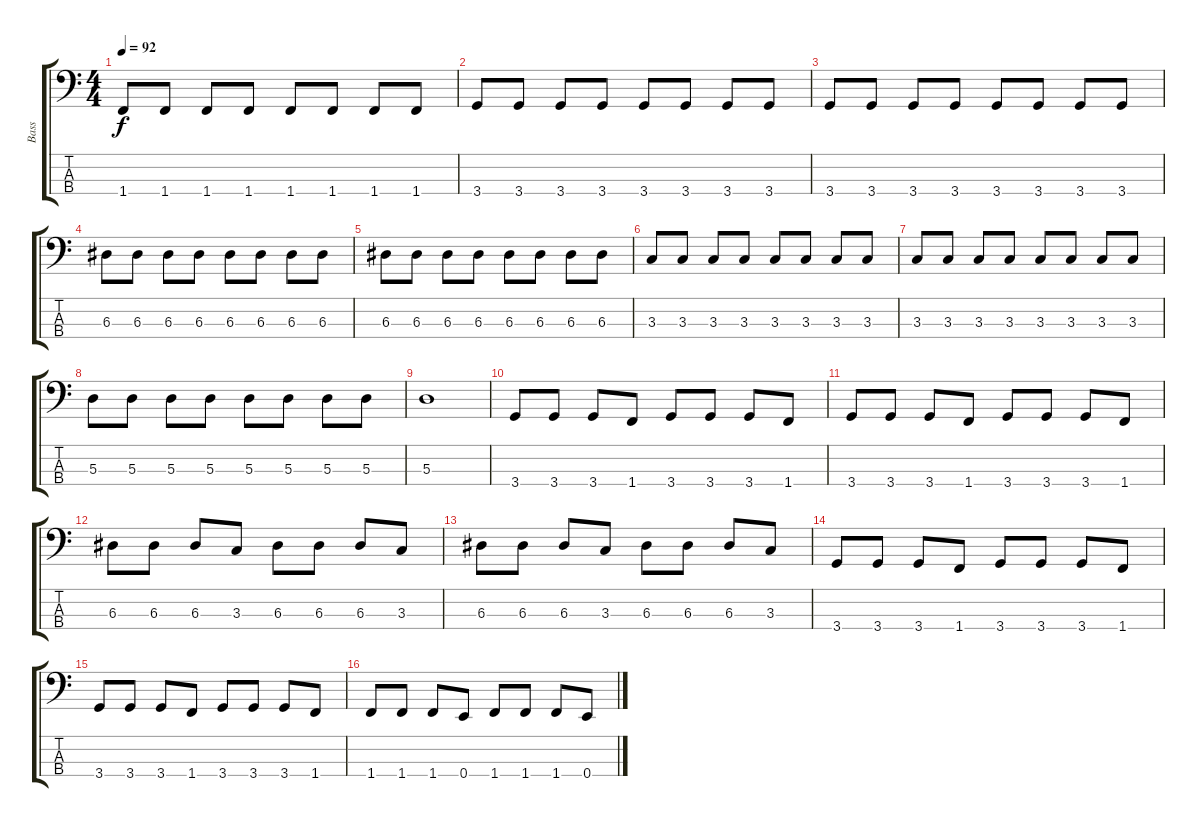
\track ("Bass" "Bass") {instrument electricbassfinger}
\staff {score tabs}
\tuning (G2 D2 A1 E1) {hide}
\ts (4 4)
\tempo 92
\clef f4
\ks c
1.4.8{dy f} 1.4.8 1.4.8 1.4.8 1.4.8 1.4.8 1.4.8 1.4.8 |
3.4.8 3.4.8 3.4.8 3.4.8 3.4.8 3.4.8 3.4.8 3.4.8 |
3.4.8 3.4.8 3.4.8 3.4.8 3.4.8 3.4.8 3.4.8 3.4.8 |
6.3.8 6.3.8 6.3.8 6.3.8 6.3.8 6.3.8 6.3.8 6.3.8 |
6.3.8 6.3.8 6.3.8 6.3.8 6.3.8 6.3.8 6.3.8 6.3.8 |
3.3.8 3.3.8 3.3.8 3.3.8 3.3.8 3.3.8 3.3.8 3.3.8 |
3.3.8 3.3.8 3.3.8 3.3.8 3.3.8 3.3.8 3.3.8 3.3.8 |
5.3.8 5.3.8 5.3.8 5.3.8 5.3.8 5.3.8 5.3.8 5.3.8 |
5.3.1 |
3.4.8 3.4.8 3.4.8 1.4.8 3.4.8 3.4.8 3.4.8 1.4.8 |
3.4.8 3.4.8 3.4.8 1.4.8 3.4.8 3.4.8 3.4.8 1.4.8 |
6.3.8 6.3.8 6.3.8 3.3.8 6.3.8 6.3.8 6.3.8 3.3.8 |
6.3.8 6.3.8 6.3.8 3.3.8 6.3.8 6.3.8 6.3.8 3.3.8 |
3.4.8 3.4.8 3.4.8 1.4.8 3.4.8 3.4.8 3.4.8 1.4.8 |
3.4.8 3.4.8 3.4.8 1.4.8 3.4.8 3.4.8 3.4.8 1.4.8 |
1.4.8 1.4.8 1.4.8 0.4.8 1.4.8 1.4.8 1.4.8 0.4.8
